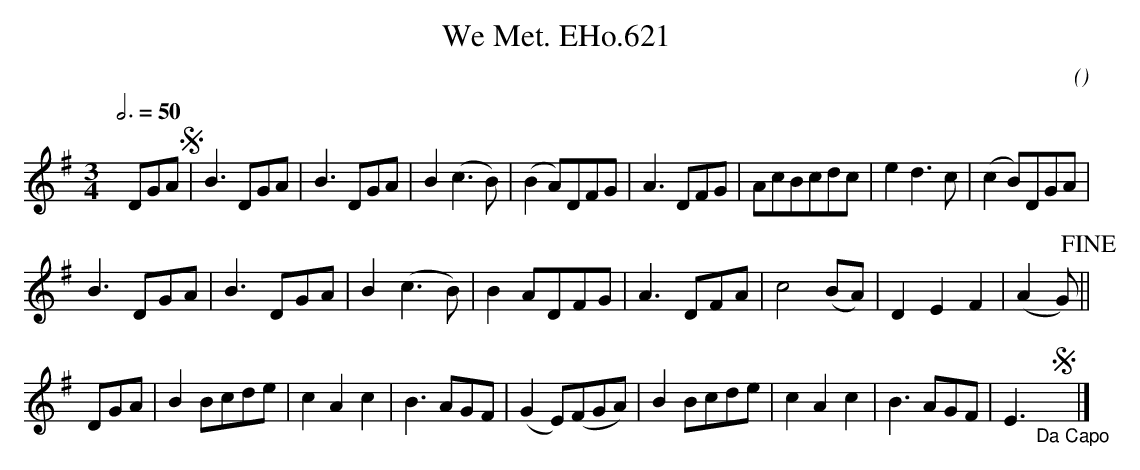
X:1
T:We Met. EHo.621
M:3/4
L:1/8
Q:3/4=50
C:
O:
K:G
yDGA!segno!| B3DGA | B3DGA | B2(c3B) | (B2A)DFG | A3DFG | AcBcdc | e2d3c | (c2B)DGA |
B3DGA | B3DGA | B2(c3B) | 9B2ADFG |  A3DFA | c4(BA) | D2E2F2 | (A2G) !fine!||
DGA | B2Bcde | c2A2c2 | B3AGF | (G2E)(FGA) | B2Bcde | c2A2c2 | B3AGF | E3"_Da Capo"y!segno!y |]
